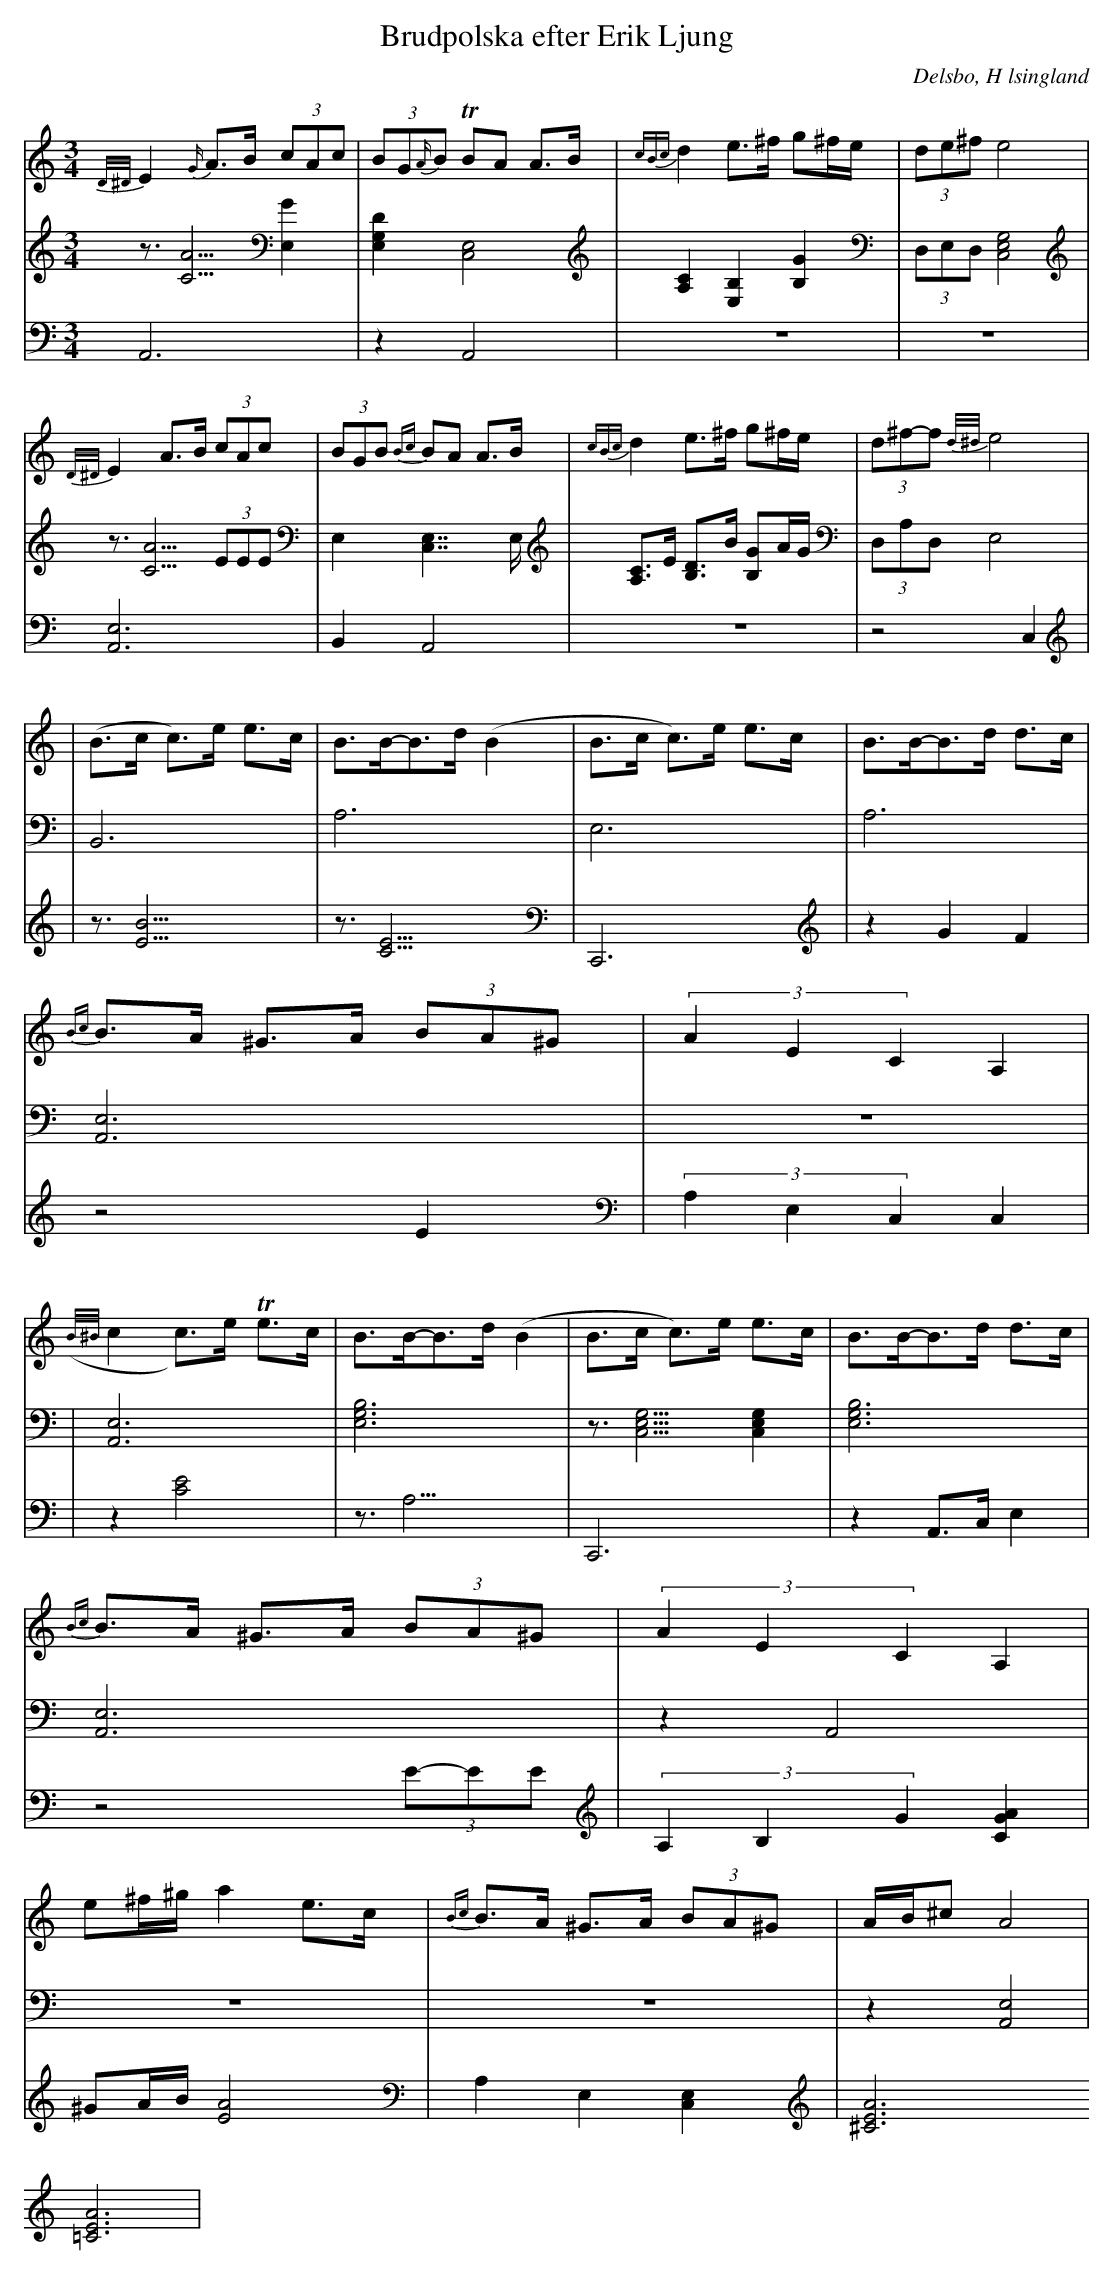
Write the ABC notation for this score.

X:1
T: Brudpolska efter Erik Ljung
Q: 105
O: Delsbo, H lsingland
M: 3/4
L: 1/8
K: Am
V:1
V:2
V:3 =Merge
V:1
{D/^D/}E2 {G/}A>B (3cAc| (3BG{A/}B TBA A>B|{cBc}d2 e>^f g^f/e/|(3de^f e4 |
{D/^D/}E2 A>B (3cAc| (3BGB {Bc}BA A>B|{cBc}d2 e>^f g^f/e/|(3d^f-f {d/^d/}e4 |
|(B>c c)>e e>c|B>B-B>d (B2|B>c c)>e e>c|B>B-B>d d>c|
{Bc}B>A ^G>A (3BA^G|(3A2E2C2 A,2|
({B/^B/}c2 c)>e Te>c|B>B-B>d (B2|B>c c)>e e>c|B>B-B>d d>c|
{Bc}B>A ^G>A (3BA^G|(3A2E2C2 A,2|
e^f/^g/ a2 e>c|{Bc}B>A ^G>A (3BA^G|A/B/^c A4|
V:2
z3/2[A5/2C5/2] [E,2G2]|[D2E,2G,2] [C,4E,4]|[A,2C2] [E,2B,2] [B,2G2]|(3D,E,D, [E,4G,4C,4]|
z3/2 [A5/2C5/2] (3EEE|E,2 [C,7/2E,7/2]E,/|[A,C]>E [B,D]>B [B,G]A/G/|(3D,A,D, [E,4]|
|[B,,6]|[A,6]|E,6|A,6|
[A,,6E,6]|z6|
|[A,,6E,6]|[E,6G,6B,6]|z3/2[E,5/2G,5/2C,5/2] [E,2G,2C,2]|[E,6G,6B,6]|
[A,,6E,6]|z2 A,,4|
z6|z6|z2 [A,,4E,4]|
V:3
A,,6|z2 A,,4|z6|z6|
[A,,6E,6]|B,,2 A,,4|z6|z4  C,2|
|z3/2[B9/2E9/2]|z3/2[C9/2E9/2]|C,,6|z2 G2 F2|
z4 E2|(3A,2E,2C,2 [C,2]|
|z2 [C4E4]|z3<A,3|C,,6|z2 A,,>C, E,2|
z4 (3E-EE|(3A,2B,2G2 [G2A2C2]|
^GA/B/ [A4E4]|A,2 E,2 [C,2E,2]|[A6^C6E6] [A6=C6E6]|
